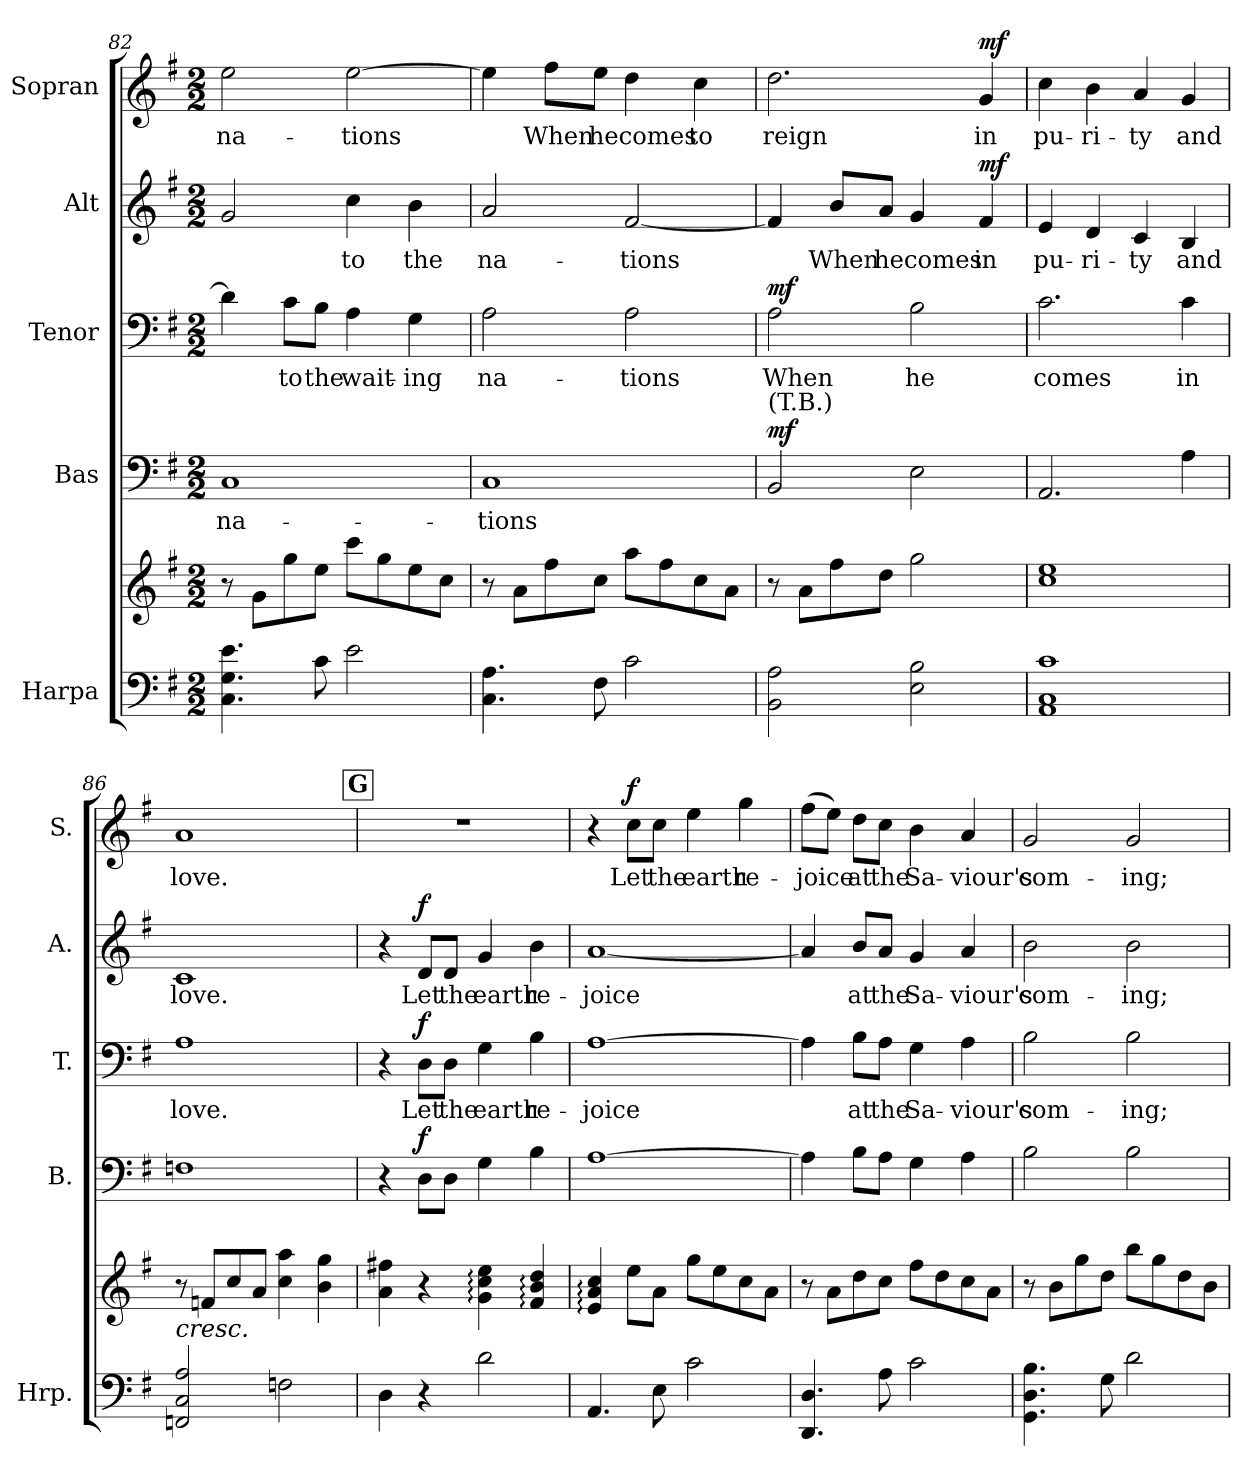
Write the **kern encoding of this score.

**kern	**kern	**dynam	**kern	**text	**dynam	**kern	**text	**dynam	**kern	**text	**dynam	**kern	**text	**dynam
*part5	*part5	*part5	*part4	*part4	*part4	*part3	*part3	*part3	*part2	*part2	*part2	*part1	*part1	*part1
*staff6	*staff5	*staff5/6	*staff4	*staff4	*staff4	*staff3	*staff3	*staff3	*staff2	*staff2	*staff2	*staff1	*staff1	*staff1
*I"Harpa	*	*	*I"Bas	*	*	*I"Tenor	*	*	*I"Alt	*	*	*I"Sopran	*	*
*I'Hrp.	*	*	*I'B.	*	*	*I'T.	*	*	*I'A.	*	*	*I'S.	*	*
!!LO:LB:g=z
*clefF4	*clefG2	*	*clefF4	*	*	*clefF4	*	*	*clefG2	*	*	*clefG2	*	*
*k[f#]	*k[f#]	*	*k[f#]	*	*	*k[f#]	*	*	*k[f#]	*	*	*k[f#]	*	*
*M2/2	*M2/2	*	*M2/2	*	*	*M2/2	*	*	*M2/2	*	*	*M2/2	*	*
=82	=82	=82	=82	=82	=82	=82	=82	=82	=82	=82	=82	=82	=82	=82
!	!	!	!	!LO:LY:b	!	!	!	!	!	!	!	!	!LO:LY:b	!
4.C\ 4.G\ 4.e\	8r	.	1C	na-	.	4d\]	.	.	2g/	.	.	2ee\	na-	.
.	8g\L	.	.	.	.	.	.	.	.	.	.	.	.	.
!	!	!	!	!	!	!	!LO:LY:b	!	!	!	!	!	!	!
.	8gg\	.	.	.	.	8c\L	to	.	.	.	.	.	.	.
!	!	!	!	!	!	!	!LO:LY:b	!	!	!	!	!	!	!
8c\	8ee\J	.	.	.	.	8B\J	the	.	.	.	.	.	.	.
!	!	!	!	!	!	!	!LO:LY:b	!	!	!LO:LY:b	!	!	!LO:LY:b	!
2e\	8ccc\L	.	.	.	.	4A\	wait-	.	4cc\	to	.	[2ee\	-tions	.
.	8gg\	.	.	.	.	.	.	.	.	.	.	.	.	.
!	!	!	!	!	!	!	!LO:LY:b	!	!	!LO:LY:b	!	!	!	!
.	8ee\	.	.	.	.	4G\	-ing	.	4b\	the	.	.	.	.
.	8cc\J	.	.	.	.	.	.	.	.	.	.	.	.	.
=83	=83	=83	=83	=83	=83	=83	=83	=83	=83	=83	=83	=83	=83	=83
!	!	!	!	!LO:LY:b	!	!	!LO:LY:b	!	!	!LO:LY:b	!	!	!	!
4.C\ 4.A\	8r	.	1C	-tions	.	2A\	na-	.	2a/	na-	.	4ee\]	.	.
.	8a\L	.	.	.	.	.	.	.	.	.	.	.	.	.
!	!	!	!	!	!	!	!	!	!	!	!	!	!LO:LY:b	!
.	8ff#i\	.	.	.	.	.	.	.	.	.	.	8ff#i\L	When	.
!	!	!	!	!	!	!	!	!	!	!	!	!	!LO:LY:b	!
8F#i\	8cc\J	.	.	.	.	.	.	.	.	.	.	8ee\J	he	.
!	!	!	!	!	!	!	!LO:LY:b	!	!	!LO:LY:b	!	!	!LO:LY:b	!
2c\	8aa\L	.	.	.	.	2A\	-tions	.	[2f#/	-tions	.	4dd\	comes	.
.	8ff#\	.	.	.	.	.	.	.	.	.	.	.	.	.
!	!	!	!	!	!	!	!	!	!	!	!	!	!LO:LY:b	!
.	8cc\	.	.	.	.	.	.	.	.	.	.	4cc\	to	.
.	8a\J	.	.	.	.	.	.	.	.	.	.	.	.	.
=84	=84	=84	=84	=84	=84	=84	=84	=84	=84	=84	=84	=84	=84	=84
!	!	!	!LO:TX:a:t=(T.B.)	!	!	!	!	!	!	!	!	!	!	!
!	!	!	!	!	!LO:DY:a	!	!LO:LY:b	!LO:DY:a	!	!	!	!	!LO:LY:b	!
2BB\ 2A\	8r	.	2BB/	.	mf	2A\	When	mf	4f#/]	.	.	2.dd\	reign	.
.	8a\L	.	.	.	.	.	.	.	.	.	.	.	.	.
!	!	!	!	!	!	!	!	!	!	!LO:LY:b	!	!	!	!
.	8ff#\	.	.	.	.	.	.	.	8b/L	When	.	.	.	.
!	!	!	!	!	!	!	!	!	!	!LO:LY:b	!	!	!	!
.	8dd\J	.	.	.	.	.	.	.	8a/J	he	.	.	.	.
!	!	!	!	!	!	!	!LO:LY:b	!	!	!LO:LY:b	!	!	!	!
2E\ 2B\	2gg\	.	2E\	.	.	2B\	he	.	4g/	comes	.	.	.	.
!	!	!	!	!	!	!	!	!	!	!LO:LY:b	!LO:DY:a	!	!LO:LY:b	!LO:DY:a
.	.	.	.	.	.	.	.	.	4f#/	in	mf	4g/	in	mf
=85	=85	=85	=85	=85	=85	=85	=85	=85	=85	=85	=85	=85	=85	=85
!	!	!LO:DY:b	!	!	!	!	!LO:LY:b	!	!	!LO:LY:b	!	!	!LO:LY:b	!
1AA 1C 1c	1cc 1ee	other-dynamics	2.AA/	.	.	2.c\	comes	.	4e/	pu-	.	4cc\	pu-	.
!	!	!	!	!	!	!	!	!	!	!LO:LY:b	!	!	!LO:LY:b	!
.	.	.	.	.	.	.	.	.	4d/	-ri-	.	4b\	-ri-	.
!	!	!	!	!	!	!	!	!	!	!LO:LY:b	!	!	!LO:LY:b	!
.	.	.	.	.	.	.	.	.	4c/	-ty	.	4a/	-ty	.
!	!	!	!	!	!	!	!LO:LY:b	!	!	!LO:LY:b	!	!	!LO:LY:b	!
.	.	.	4A\	.	.	4c\	in	.	4B/	and	.	4g/	and	.
!!LO:PB:g=z
=86	=86	=86	=86	=86	=86	=86	=86	=86	=86	=86	=86	=86	=86	=86
!LO:TX:a:i:t=cresc.	!	!	!	!	!	!	!	!	!	!	!	!	!	!
!	!	!	!	!	!	!	!LO:LY:b	!	!	!LO:LY:b	!	!	!LO:LY:b	!
2FFn/ 2C/ 2A/	8r	.	1Fn	.	.	1A	love.	.	1c	love.	.	1a	love.	.
.	8fn/L	.	.	.	.	.	.	.	.	.	.	.	.	.
.	8cc/	.	.	.	.	.	.	.	.	.	.	.	.	.
.	8a/J	.	.	.	.	.	.	.	.	.	.	.	.	.
2Fn\	4cc\ 4aa\	.	.	.	.	.	.	.	.	.	.	.	.	.
.	4b\ 4gg\	.	.	.	.	.	.	.	.	.	.	.	.	.
!!LO:REH:place=s1:a:B:fs=14:t=G
=87	=87	=87	=87	=87	=87	=87	=87	=87	=87	=87	=87	=87	=87	=87
4D\	4a\ 4ff#X\	.	4r	.	.	4r	.	.	4r	.	.	1r	.	.
!	!	!	!	!	!LO:DY:a	!	!LO:LY:b	!LO:DY:a	!	!LO:LY:b	!LO:DY:a	!	!	!
4r	4r	.	8D\L	.	f	8D\L	Let	f	8d/L	Let	f	.	.	.
!	!	!	!	!	!	!	!LO:LY:b	!	!	!LO:LY:b	!	!	!	!
.	.	.	8D\J	.	.	8D\J	the	.	8d/J	the	.	.	.	.
!	!	!LO:DY:b	!	!	!	!	!LO:LY:b	!	!	!LO:LY:b	!	!	!	!
2d\	4g\: 4cc\: 4ee\:	other-dynamics	4G\	.	.	4G\	earth	.	4g/	earth	.	.	.	.
!	!	!	!	!	!	!	!LO:LY:b	!	!	!LO:LY:b	!	!	!	!
.	4f#/: 4b/: 4dd/:	.	4B\	.	.	4B\	re-	.	4b\	re-	.	.	.	.
=88	=88	=88	=88	=88	=88	=88	=88	=88	=88	=88	=88	=88	=88	=88
!	!	!	!	!	!	!	!LO:LY:b	!	!	!LO:LY:b	!	!	!	!
4.AA/	4e/: 4a/: 4cc/:	.	[1A	.	.	[1A	-joice	.	[1a	-joice	.	4r	.	.
!	!	!	!	!	!	!	!	!	!	!	!	!	!LO:LY:b	!LO:DY:a
.	8ee\L	.	.	.	.	.	.	.	.	.	.	8cc\L	Let	f
!	!	!	!	!	!	!	!	!	!	!	!	!	!LO:LY:b	!
8E\	8a\J	.	.	.	.	.	.	.	.	.	.	8cc\J	the	.
!	!	!	!	!	!	!	!	!	!	!	!	!	!LO:LY:b	!
2c\	8gg\L	.	.	.	.	.	.	.	.	.	.	4ee\	earth	.
.	8ee\	.	.	.	.	.	.	.	.	.	.	.	.	.
!	!	!	!	!	!	!	!	!	!	!	!	!	!LO:LY:b	!
.	8cc\	.	.	.	.	.	.	.	.	.	.	4gg\	re-	.
.	8a\J	.	.	.	.	.	.	.	.	.	.	.	.	.
=89	=89	=89	=89	=89	=89	=89	=89	=89	=89	=89	=89	=89	=89	=89
!	!	!	!	!	!	!	!	!	!	!	!	!	!LO:LY:b	!
4.DD/ 4.D/	8r	.	4A\]	.	.	4A\]	.	.	4a/]	.	.	(8ff#\L	-joice	.
.	8a\L	.	.	.	.	.	.	.	.	.	.	8ee\J)	.	.
!	!	!	!	!	!	!	!LO:LY:b	!	!	!LO:LY:b	!	!	!LO:LY:b	!
.	8dd\	.	8B\L	.	.	8B\L	at	.	8b/L	at	.	8dd\L	at	.
!	!	!	!	!	!	!	!LO:LY:b	!	!	!LO:LY:b	!	!	!LO:LY:b	!
8A\	8cc\J	.	8A\J	.	.	8A\J	the	.	8a/J	the	.	8cc\J	the	.
!	!	!	!	!	!	!	!LO:LY:b	!	!	!LO:LY:b	!	!	!LO:LY:b	!
2c\	8ff#\L	.	4G\	.	.	4G\	Sa-	.	4g/	Sa-	.	4b\	Sa-	.
.	8dd\	.	.	.	.	.	.	.	.	.	.	.	.	.
!	!	!	!	!	!	!	!LO:LY:b	!	!	!LO:LY:b	!	!	!LO:LY:b	!
.	8cc\	.	4A\	.	.	4A\	-viour's	.	4a/	-viour's	.	4a/	-viour's	.
.	8a\J	.	.	.	.	.	.	.	.	.	.	.	.	.
!!LO:LB:g=z
=90	=90	=90	=90	=90	=90	=90	=90	=90	=90	=90	=90	=90	=90	=90
!	!	!	!	!	!	!	!LO:LY:b	!	!	!LO:LY:b	!	!	!LO:LY:b	!
4.GG\ 4.D\ 4.B\	8r	.	2B\	.	.	2B\	com-	.	2b\	com-	.	2g/	com-	.
.	8b\L	.	.	.	.	.	.	.	.	.	.	.	.	.
.	8gg\	.	.	.	.	.	.	.	.	.	.	.	.	.
8G\	8dd\J	.	.	.	.	.	.	.	.	.	.	.	.	.
!	!	!	!	!	!	!	!LO:LY:b	!	!	!LO:LY:b	!	!	!LO:LY:b	!
2d\	8bb\L	.	2B\	.	.	2B\	-ing;	.	2b\	-ing;	.	2g/	-ing;	.
.	8gg\	.	.	.	.	.	.	.	.	.	.	.	.	.
.	8dd\	.	.	.	.	.	.	.	.	.	.	.	.	.
.	8b\J	.	.	.	.	.	.	.	.	.	.	.	.	.
=	=	=	=	=	=	=	=	=	=	=	=	=	=	=
*-	*-	*-	*-	*-	*-	*-	*-	*-	*-	*-	*-	*-	*-	*-
